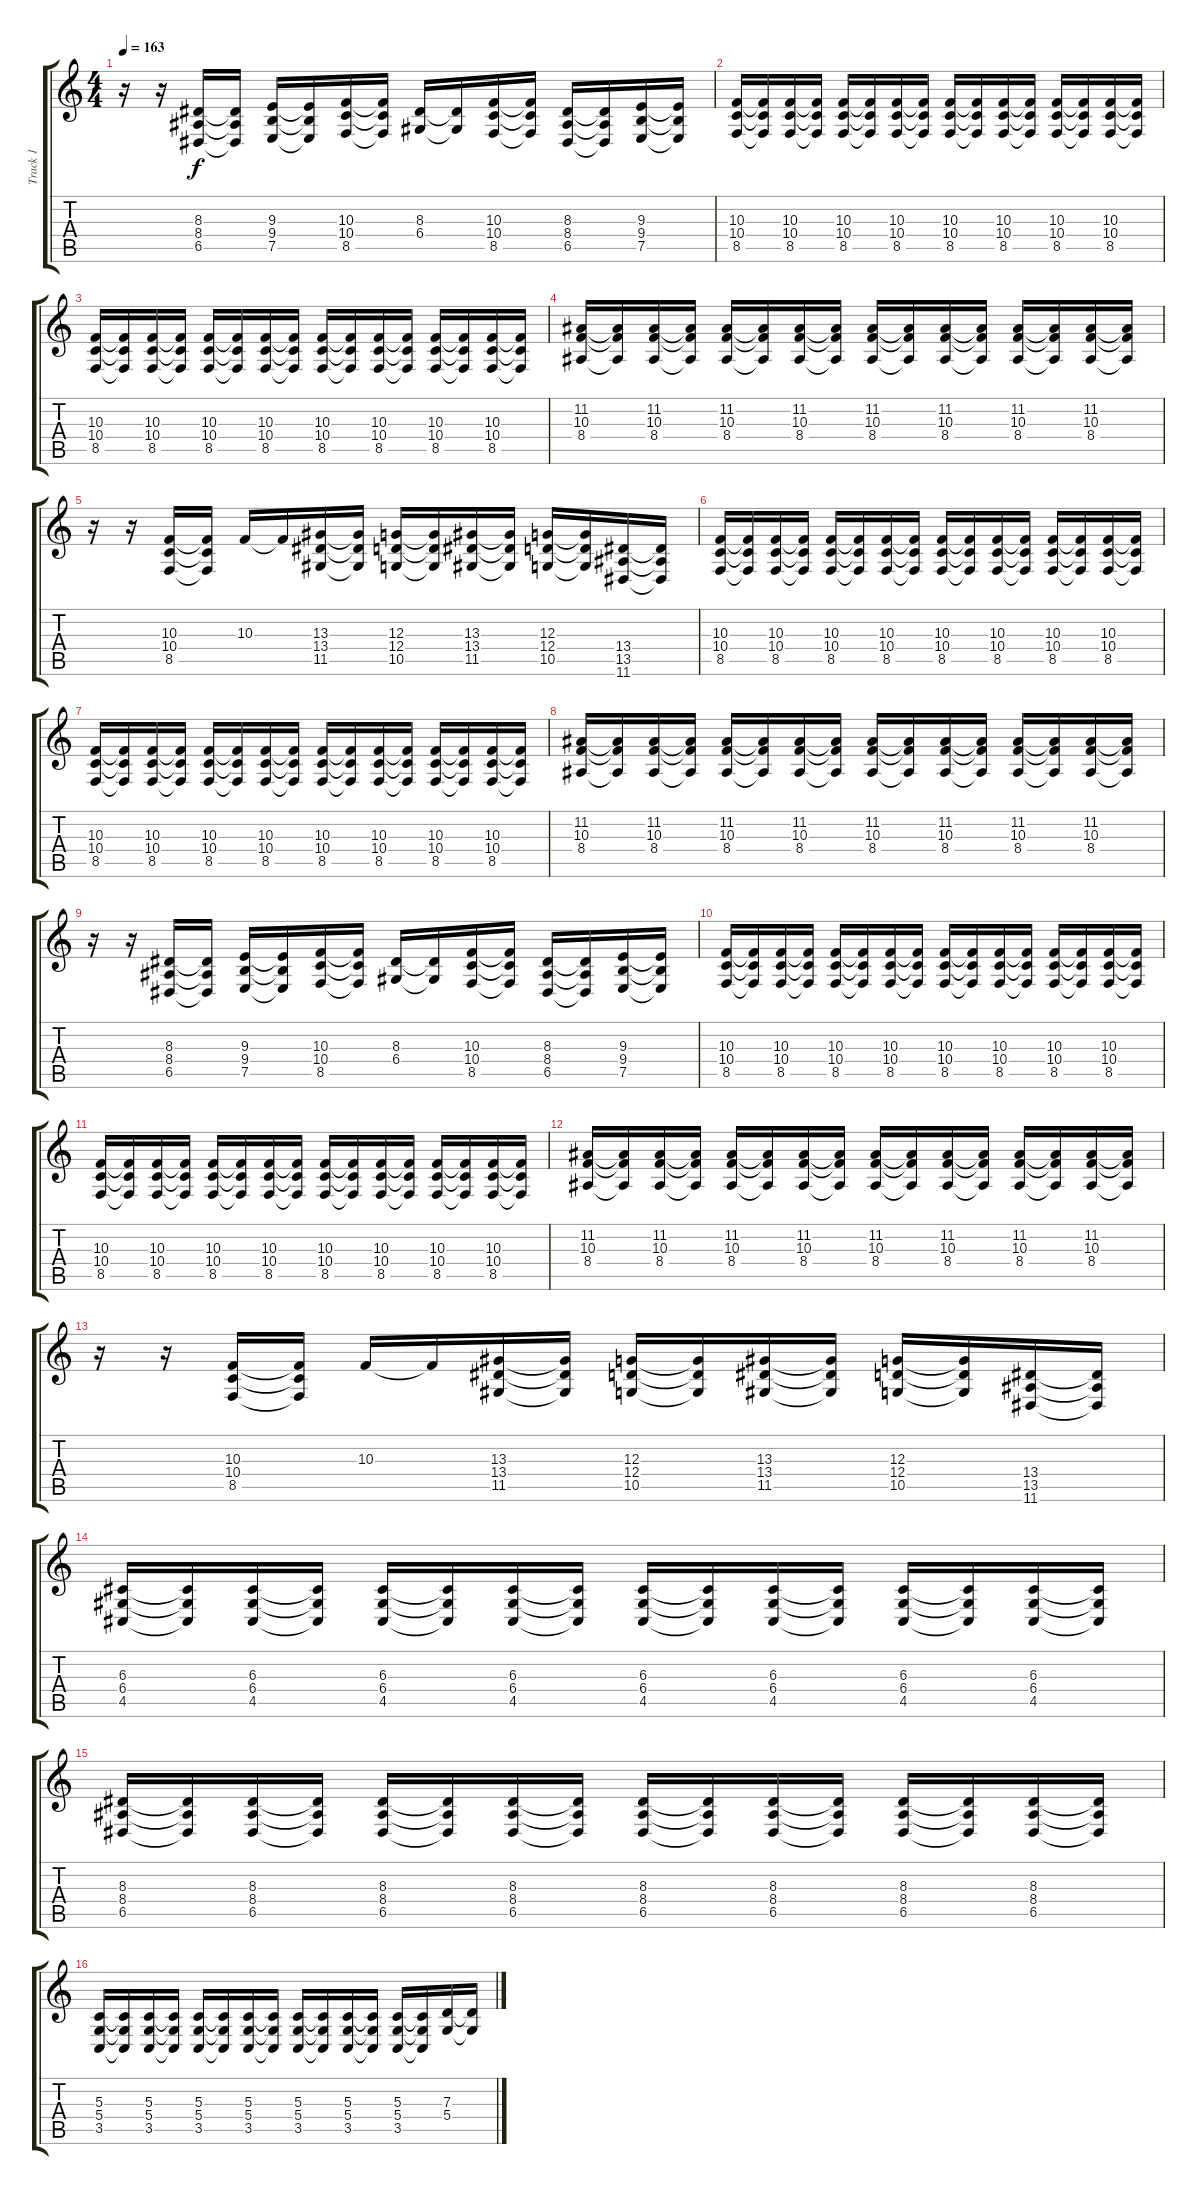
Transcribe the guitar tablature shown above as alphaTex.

\track ("Track 1" "Track 1") {instrument lead5charang}
\staff {score tabs}
\tuning (E4 B3 G3 D3 A2 E2) {hide}
\ts (4 4)
\tempo 163
\clef g2
\ks c
r.16{dy f} r.16 (8.3 8.4 6.5).16 (8.3{t} 8.4{t} 6.5{t}).16 (9.3 9.4 7.5).16 (9.3{t} 9.4{t} 7.5{t}).16 (10.3 10.4 8.5).16 (10.3{t} 10.4{t} 8.5{t}).16 (8.3 6.4).16 (8.3{t} 6.4{t}).16 (10.3 10.4 8.5).16 (10.3{t} 10.4{t} 8.5{t}).16 (8.3 8.4 6.5).16 (8.3{t} 8.4{t} 6.5{t}).16 (9.3 9.4 7.5).16 (9.3{t} 9.4{t} 7.5{t}).16 |
(10.3 10.4 8.5).16 (10.3{t} 10.4{t} 8.5{t}).16 (10.3 10.4 8.5).16 (10.3{t} 10.4{t} 8.5{t}).16 (10.3 10.4 8.5).16 (10.3{t} 10.4{t} 8.5{t}).16 (10.3 10.4 8.5).16 (10.3{t} 10.4{t} 8.5{t}).16 (10.3 10.4 8.5).16 (10.3{t} 10.4{t} 8.5{t}).16 (10.3 10.4 8.5).16 (10.3{t} 10.4{t} 8.5{t}).16 (10.3 10.4 8.5).16 (10.3{t} 10.4{t} 8.5{t}).16 (10.3 10.4 8.5).16 (10.3{t} 10.4{t} 8.5{t}).16 |
(10.3 10.4 8.5).16 (10.3{t} 10.4{t} 8.5{t}).16 (10.3 10.4 8.5).16 (10.3{t} 10.4{t} 8.5{t}).16 (10.3 10.4 8.5).16 (10.3{t} 10.4{t} 8.5{t}).16 (10.3 10.4 8.5).16 (10.3{t} 10.4{t} 8.5{t}).16 (10.3 10.4 8.5).16 (10.3{t} 10.4{t} 8.5{t}).16 (10.3 10.4 8.5).16 (10.3{t} 10.4{t} 8.5{t}).16 (10.3 10.4 8.5).16 (10.3{t} 10.4{t} 8.5{t}).16 (10.3 10.4 8.5).16 (10.3{t} 10.4{t} 8.5{t}).16 |
(11.2 10.3 8.4).16 (11.2{t} 10.3{t} 8.4{t}).16 (11.2 10.3 8.4).16 (11.2{t} 10.3{t} 8.4{t}).16 (11.2 10.3 8.4).16 (11.2{t} 10.3{t} 8.4{t}).16 (11.2 10.3 8.4).16 (11.2{t} 10.3{t} 8.4{t}).16 (11.2 10.3 8.4).16 (11.2{t} 10.3{t} 8.4{t}).16 (11.2 10.3 8.4).16 (11.2{t} 10.3{t} 8.4{t}).16 (11.2 10.3 8.4).16 (11.2{t} 10.3{t} 8.4{t}).16 (11.2 10.3 8.4).16 (11.2{t} 10.3{t} 8.4{t}).16 |
r.16 r.16 (10.3 10.4 8.5).16 (10.3{t} 10.4{t} 8.5{t}).16 10.3.16 10.3{t}.16 (13.3 13.4 11.5).16 (13.3{t} 13.4{t} 11.5{t}).16 (12.3 12.4 10.5).16 (12.3{t} 12.4{t} 10.5{t}).16 (13.3 13.4 11.5).16 (13.3{t} 13.4{t} 11.5{t}).16 (12.3 12.4 10.5).16 (12.3{t} 12.4{t} 10.5{t}).16 (13.4 13.5 11.6).16 (13.4{t} 13.5{t} 11.6{t}).16 |
(10.3 10.4 8.5).16 (10.3{t} 10.4{t} 8.5{t}).16 (10.3 10.4 8.5).16 (10.3{t} 10.4{t} 8.5{t}).16 (10.3 10.4 8.5).16 (10.3{t} 10.4{t} 8.5{t}).16 (10.3 10.4 8.5).16 (10.3{t} 10.4{t} 8.5{t}).16 (10.3 10.4 8.5).16 (10.3{t} 10.4{t} 8.5{t}).16 (10.3 10.4 8.5).16 (10.3{t} 10.4{t} 8.5{t}).16 (10.3 10.4 8.5).16 (10.3{t} 10.4{t} 8.5{t}).16 (10.3 10.4 8.5).16 (10.3{t} 10.4{t} 8.5{t}).16 |
(10.3 10.4 8.5).16 (10.3{t} 10.4{t} 8.5{t}).16 (10.3 10.4 8.5).16 (10.3{t} 10.4{t} 8.5{t}).16 (10.3 10.4 8.5).16 (10.3{t} 10.4{t} 8.5{t}).16 (10.3 10.4 8.5).16 (10.3{t} 10.4{t} 8.5{t}).16 (10.3 10.4 8.5).16 (10.3{t} 10.4{t} 8.5{t}).16 (10.3 10.4 8.5).16 (10.3{t} 10.4{t} 8.5{t}).16 (10.3 10.4 8.5).16 (10.3{t} 10.4{t} 8.5{t}).16 (10.3 10.4 8.5).16 (10.3{t} 10.4{t} 8.5{t}).16 |
(11.2 10.3 8.4).16 (11.2{t} 10.3{t} 8.4{t}).16 (11.2 10.3 8.4).16 (11.2{t} 10.3{t} 8.4{t}).16 (11.2 10.3 8.4).16 (11.2{t} 10.3{t} 8.4{t}).16 (11.2 10.3 8.4).16 (11.2{t} 10.3{t} 8.4{t}).16 (11.2 10.3 8.4).16 (11.2{t} 10.3{t} 8.4{t}).16 (11.2 10.3 8.4).16 (11.2{t} 10.3{t} 8.4{t}).16 (11.2 10.3 8.4).16 (11.2{t} 10.3{t} 8.4{t}).16 (11.2 10.3 8.4).16 (11.2{t} 10.3{t} 8.4{t}).16 |
r.16 r.16 (8.3 8.4 6.5).16 (8.3{t} 8.4{t} 6.5{t}).16 (9.3 9.4 7.5).16 (9.3{t} 9.4{t} 7.5{t}).16 (10.3 10.4 8.5).16 (10.3{t} 10.4{t} 8.5{t}).16 (8.3 6.4).16 (8.3{t} 6.4{t}).16 (10.3 10.4 8.5).16 (10.3{t} 10.4{t} 8.5{t}).16 (8.3 8.4 6.5).16 (8.3{t} 8.4{t} 6.5{t}).16 (9.3 9.4 7.5).16 (9.3{t} 9.4{t} 7.5{t}).16 |
(10.3 10.4 8.5).16 (10.3{t} 10.4{t} 8.5{t}).16 (10.3 10.4 8.5).16 (10.3{t} 10.4{t} 8.5{t}).16 (10.3 10.4 8.5).16 (10.3{t} 10.4{t} 8.5{t}).16 (10.3 10.4 8.5).16 (10.3{t} 10.4{t} 8.5{t}).16 (10.3 10.4 8.5).16 (10.3{t} 10.4{t} 8.5{t}).16 (10.3 10.4 8.5).16 (10.3{t} 10.4{t} 8.5{t}).16 (10.3 10.4 8.5).16 (10.3{t} 10.4{t} 8.5{t}).16 (10.3 10.4 8.5).16 (10.3{t} 10.4{t} 8.5{t}).16 |
(10.3 10.4 8.5).16 (10.3{t} 10.4{t} 8.5{t}).16 (10.3 10.4 8.5).16 (10.3{t} 10.4{t} 8.5{t}).16 (10.3 10.4 8.5).16 (10.3{t} 10.4{t} 8.5{t}).16 (10.3 10.4 8.5).16 (10.3{t} 10.4{t} 8.5{t}).16 (10.3 10.4 8.5).16 (10.3{t} 10.4{t} 8.5{t}).16 (10.3 10.4 8.5).16 (10.3{t} 10.4{t} 8.5{t}).16 (10.3 10.4 8.5).16 (10.3{t} 10.4{t} 8.5{t}).16 (10.3 10.4 8.5).16 (10.3{t} 10.4{t} 8.5{t}).16 |
(11.2 10.3 8.4).16 (11.2{t} 10.3{t} 8.4{t}).16 (11.2 10.3 8.4).16 (11.2{t} 10.3{t} 8.4{t}).16 (11.2 10.3 8.4).16 (11.2{t} 10.3{t} 8.4{t}).16 (11.2 10.3 8.4).16 (11.2{t} 10.3{t} 8.4{t}).16 (11.2 10.3 8.4).16 (11.2{t} 10.3{t} 8.4{t}).16 (11.2 10.3 8.4).16 (11.2{t} 10.3{t} 8.4{t}).16 (11.2 10.3 8.4).16 (11.2{t} 10.3{t} 8.4{t}).16 (11.2 10.3 8.4).16 (11.2{t} 10.3{t} 8.4{t}).16 |
r.16 r.16 (10.3 10.4 8.5).16 (10.3{t} 10.4{t} 8.5{t}).16 10.3.16 10.3{t}.16 (13.3 13.4 11.5).16 (13.3{t} 13.4{t} 11.5{t}).16 (12.3 12.4 10.5).16 (12.3{t} 12.4{t} 10.5{t}).16 (13.3 13.4 11.5).16 (13.3{t} 13.4{t} 11.5{t}).16 (12.3 12.4 10.5).16 (12.3{t} 12.4{t} 10.5{t}).16 (13.4 13.5 11.6).16 (13.4{t} 13.5{t} 11.6{t}).16 |
(6.3 6.4 4.5).16 (6.3{t} 6.4{t} 4.5{t}).16 (6.3 6.4 4.5).16 (6.3{t} 6.4{t} 4.5{t}).16 (6.3 6.4 4.5).16 (6.3{t} 6.4{t} 4.5{t}).16 (6.3 6.4 4.5).16 (6.3{t} 6.4{t} 4.5{t}).16 (6.3 6.4 4.5).16 (6.3{t} 6.4{t} 4.5{t}).16 (6.3 6.4 4.5).16 (6.3{t} 6.4{t} 4.5{t}).16 (6.3 6.4 4.5).16 (6.3{t} 6.4{t} 4.5{t}).16 (6.3 6.4 4.5).16 (6.3{t} 6.4{t} 4.5{t}).16 |
(8.3 8.4 6.5).16 (8.3{t} 8.4{t} 6.5{t}).16 (8.3 8.4 6.5).16 (8.3{t} 8.4{t} 6.5{t}).16 (8.3 8.4 6.5).16 (8.3{t} 8.4{t} 6.5{t}).16 (8.3 8.4 6.5).16 (8.3{t} 8.4{t} 6.5{t}).16 (8.3 8.4 6.5).16 (8.3{t} 8.4{t} 6.5{t}).16 (8.3 8.4 6.5).16 (8.3{t} 8.4{t} 6.5{t}).16 (8.3 8.4 6.5).16 (8.3{t} 8.4{t} 6.5{t}).16 (8.3 8.4 6.5).16 (8.3{t} 8.4{t} 6.5{t}).16 |
(5.3 5.4 3.5).16 (5.3{t} 5.4{t} 3.5{t}).16 (5.3 5.4 3.5).16 (5.3{t} 5.4{t} 3.5{t}).16 (5.3 5.4 3.5).16 (5.3{t} 5.4{t} 3.5{t}).16 (5.3 5.4 3.5).16 (5.3{t} 5.4{t} 3.5{t}).16 (5.3 5.4 3.5).16 (5.3{t} 5.4{t} 3.5{t}).16 (5.3 5.4 3.5).16 (5.3{t} 5.4{t} 3.5{t}).16 (5.3 5.4 3.5).16 (5.3{t} 5.4{t} 3.5{t}).16 (7.3 5.4).16 (7.3{t} 5.4{t}).16
